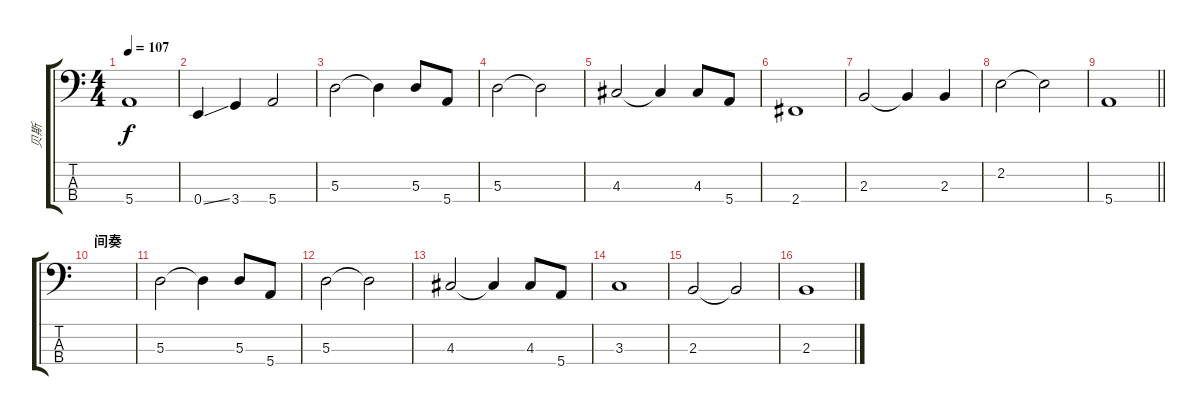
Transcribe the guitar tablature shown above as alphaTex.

\track ("贝斯" "贝斯") {instrument fretlessbass}
\staff {score tabs}
\tuning (G2 D2 A1 E1) {hide}
\ts (4 4)
\tempo 107
\clef f4
\ks c
5.4.1{dy f} |
0.4{ss}.4 3.4.4 5.4.2 |
5.3.2 5.3{t}.4 5.3.8 5.4.8 |
5.3.2 5.3{t}.2 |
4.3.2 4.3{t}.4 4.3.8 5.4.8 |
2.4.1 |
2.3.2 2.3{t}.4 2.3.4 |
2.2.2 2.2{t}.2 |
\barLineRight lightlight
5.4.1 |
\section ("" "间奏")
|
5.3.2 5.3{t}.4 5.3.8 5.4.8 |
5.3.2 5.3{t}.2 |
4.3.2 4.3{t}.4 4.3.8 5.4.8 |
3.3.1 |
2.3.2 2.3{t}.2 |
2.3.1
